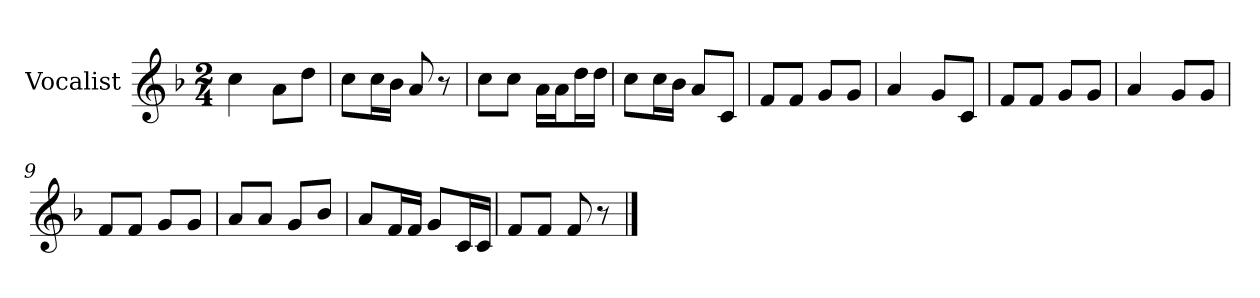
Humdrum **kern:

**kern
*part1
*staff1
*I"Vocalist
*k[b-]
*F:
*M2/4
=1
4cc
8aL
8ddJ
=2
8ccL
16ccL
16b-JJ
8a
8r
=3
8ccL
8ccJ
16aLL
16aJ
16ddL
16ddJJ
=4
8ccL
16ccL
16b-JJ
8aL
8cJ
=5
8fL
8fJ
8gL
8gJ
=6
4a
8gL
8cJ
=7
8fL
8fJ
8gL
8gJ
=8
4a
8gL
8gJ
=9
8fL
8fJ
8gL
8gJ
=10
8aL
8aJ
8gL
8b-J
=11
8aL
16fL
16fJJ
8gL
16cL
16cJJ
=12
8fL
8fJ
8f
8r
==
*-
